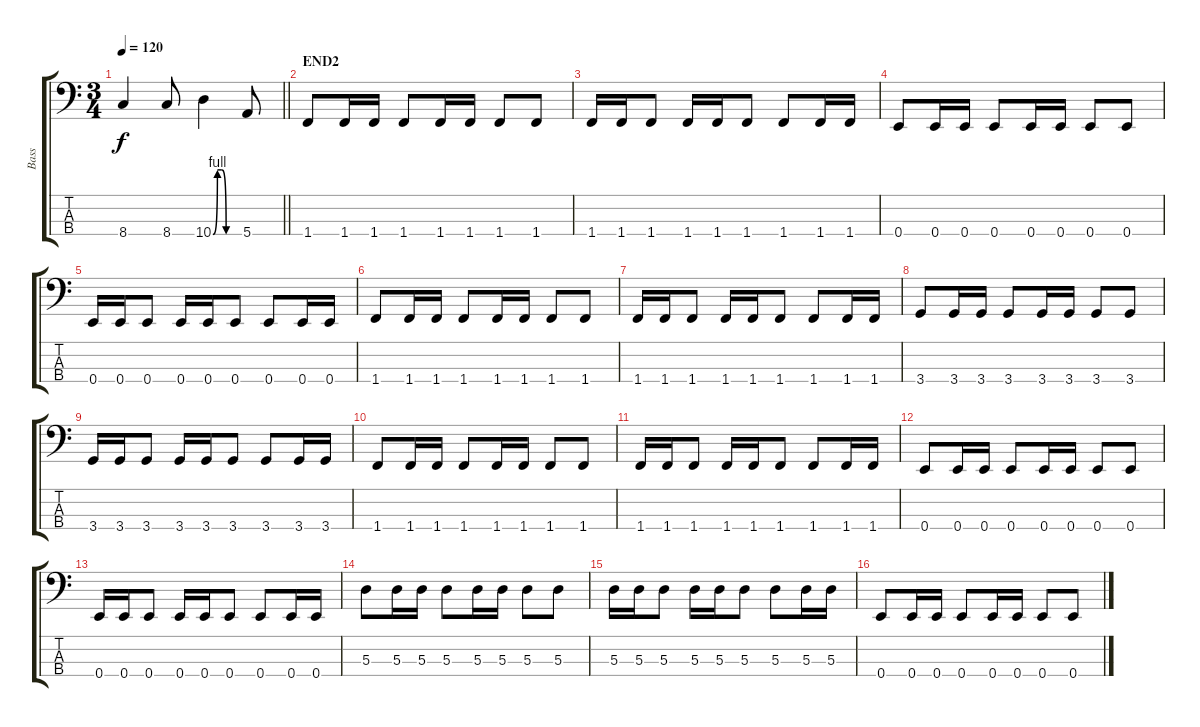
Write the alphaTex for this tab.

\track ("Bass" "Bass") {instrument electricbassfinger}
\staff {score tabs}
\tuning (G2 D2 A1 E1) {hide}
\ts (3 4)
\tempo 120
\clef f4
\barLineRight lightlight
\ks c
8.4.4{dy f} 8.4.8 10.4{be (custom 0 0 10 4 20 4 30 0 60 0)}.4 5.4.8 |
\section ("" "END2")
1.4.8 1.4.16 1.4.16 1.4.8 1.4.16 1.4.16 1.4.8 1.4.8 |
1.4.16 1.4.16 1.4.8 1.4.16 1.4.16 1.4.8 1.4.8 1.4.16 1.4.16 |
0.4.8 0.4.16 0.4.16 0.4.8 0.4.16 0.4.16 0.4.8 0.4.8 |
0.4.16 0.4.16 0.4.8 0.4.16 0.4.16 0.4.8 0.4.8 0.4.16 0.4.16 |
1.4.8 1.4.16 1.4.16 1.4.8 1.4.16 1.4.16 1.4.8 1.4.8 |
1.4.16 1.4.16 1.4.8 1.4.16 1.4.16 1.4.8 1.4.8 1.4.16 1.4.16 |
3.4.8 3.4.16 3.4.16 3.4.8 3.4.16 3.4.16 3.4.8 3.4.8 |
3.4.16 3.4.16 3.4.8 3.4.16 3.4.16 3.4.8 3.4.8 3.4.16 3.4.16 |
1.4.8 1.4.16 1.4.16 1.4.8 1.4.16 1.4.16 1.4.8 1.4.8 |
1.4.16 1.4.16 1.4.8 1.4.16 1.4.16 1.4.8 1.4.8 1.4.16 1.4.16 |
0.4.8 0.4.16 0.4.16 0.4.8 0.4.16 0.4.16 0.4.8 0.4.8 |
0.4.16 0.4.16 0.4.8 0.4.16 0.4.16 0.4.8 0.4.8 0.4.16 0.4.16 |
5.3.8 5.3.16 5.3.16 5.3.8 5.3.16 5.3.16 5.3.8 5.3.8 |
5.3.16 5.3.16 5.3.8 5.3.16 5.3.16 5.3.8 5.3.8 5.3.16 5.3.16 |
0.4.8 0.4.16 0.4.16 0.4.8 0.4.16 0.4.16 0.4.8 0.4.8
